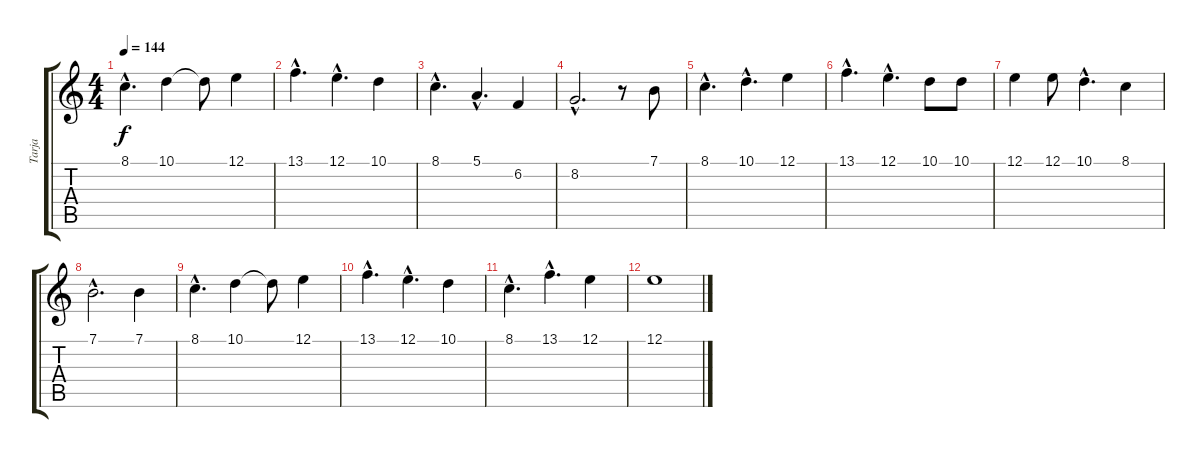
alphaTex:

\track ("Tarja" "Tarja") {instrument fx5brightness}
\staff {score tabs}
\tuning (E4 B3 G3 D3 A2 E2) {hide}
\ts (4 4)
\tempo 144
\clef g2
\ks c
8.1{hac}.4{d dy f} 10.1.4 10.1{t}.8 12.1.4 |
13.1{hac}.4{d} 12.1{hac}.4{d} 10.1.4 |
8.1{hac}.4{d} 5.1{hac}.4{d} 6.2.4 |
8.2{hac}.2{d} r.8 7.1.8 |
8.1{hac}.4{d} 10.1{hac}.4{d} 12.1.4 |
13.1{hac}.4{d} 12.1{hac}.4{d} 10.1.8 10.1.8 |
12.1.4 12.1.8 10.1{hac}.4{d} 8.1.4 |
7.1{hac}.2{d} 7.1.4 |
8.1{hac}.4{d} 10.1.4 10.1{t}.8 12.1.4 |
13.1{hac}.4{d} 12.1{hac}.4{d} 10.1.4 |
8.1{hac}.4{d} 13.1{hac}.4{d} 12.1.4 |
12.1.1
